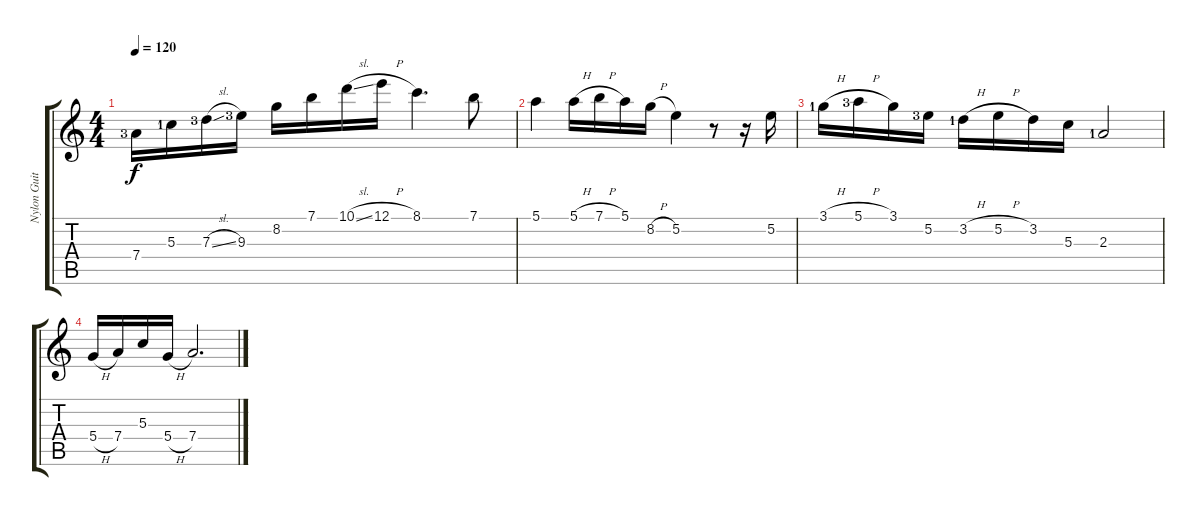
\track ("Nylon Guitar" "Nylon Guit") {instrument acousticguitarnylon}
\staff {score tabs}
\tuning (E4 B3 G3 D3 A2 E2) {hide}
\ts (4 4)
\tempo 120
\clef g2
\ks c
7.4{lf 4}.16{dy f instrument acousticguitarnylon} 5.3{lf 2}.16 7.3{sl lf 4}.16 9.3{lf 4}.16 8.2.16 7.1.16 10.1{sl}.16 12.1{h}.16 8.1.4{d} 7.1.8 |
5.1.4 5.1{h}.16 7.1{h}.16 5.1.16 8.2{h}.16 5.2.4 r.8 r.16 5.2.16 |
3.1{h lf 2}.16 5.1{h lf 4}.16 3.1.16 5.2{lf 4}.16 3.2{h lf 2}.16 5.2{h}.16 3.2.16 5.3.16 2.3{lf 2}.2 |
5.4{h}.16 7.4.16 5.3.16 5.4{h}.16 7.4.2{d}
